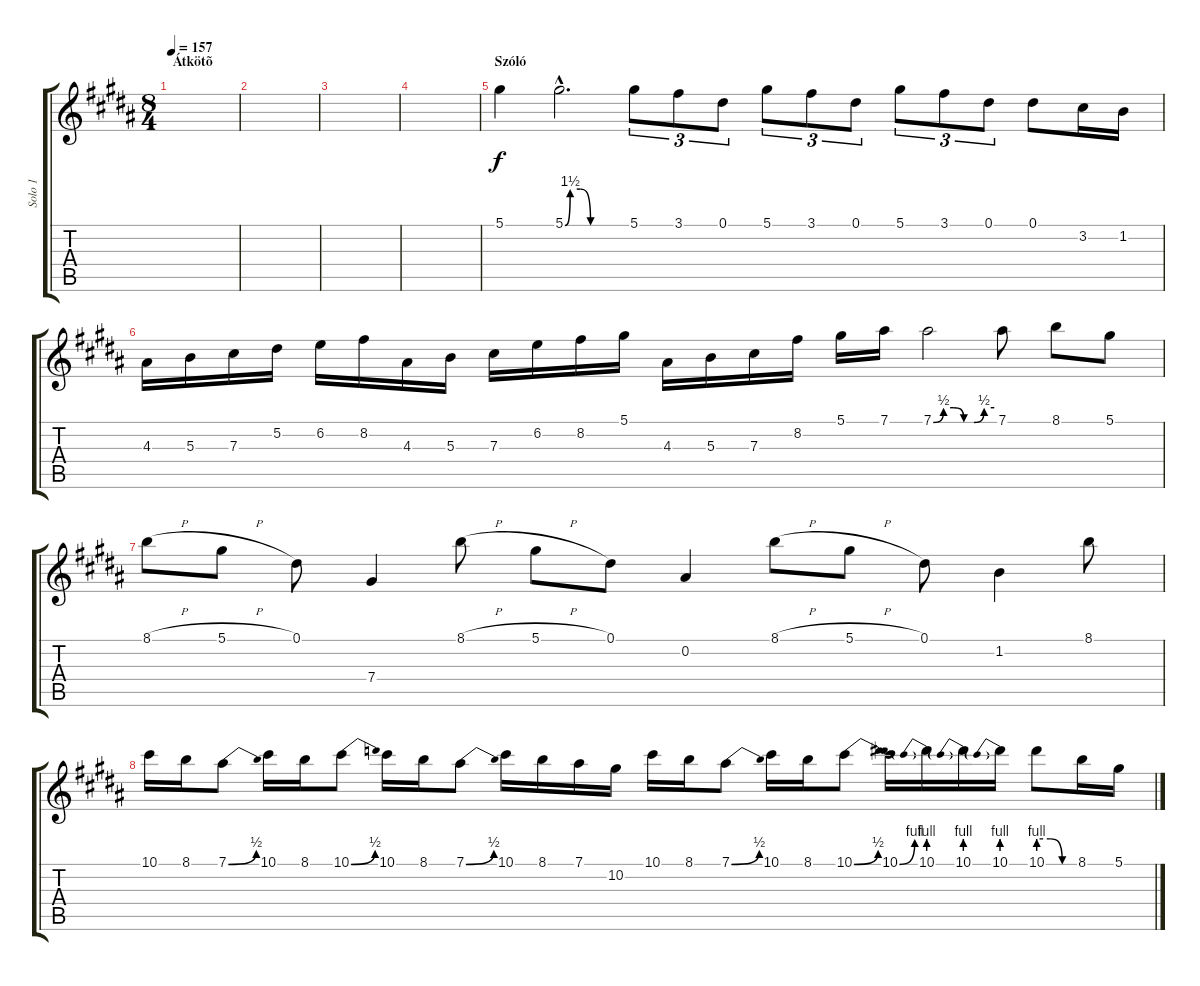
\track ("Solo 1" "Solo 1") {instrument overdrivenguitar}
\staff {score tabs}
\tuning (Eb4 Bb3 Gb3 Db3 Ab2 Eb2) {hide}
\ts (8 4)
\section ("" "Átkötõ")
\tempo 157
\clef g2
\ks g#minor
|
|
|
|
\section ("" "Szóló")
5.1.4 5.1{be (custom 0 0 5 6 15 6 25 0 45 0 60 0) hac}.2{d} 5.1.8{tu (3 2)} 3.1.8{tu (3 2)} 0.1.8{tu (3 2)} 5.1.8{tu (3 2)} 3.1.8{tu (3 2)} 0.1.8{tu (3 2)} 5.1.8{tu (3 2)} 3.1.8{tu (3 2)} 0.1.8{tu (3 2)} 0.1.8 3.2.16 1.2.16 |
4.3.16 5.3.16 7.3.16 5.2.16 6.2.16 8.2.16 4.3.16 5.3.16 7.3.16 6.2.16 8.2.16 5.1.16 4.3.16 5.3.16 7.3.16 8.2.16 5.1.16 7.1.16 7.1{be (custom 0 0 10 2 20 2 30 0 40 0 50 2 60 2)}.2 7.1.8 8.1.8 5.1.8 |
8.1{h}.8 5.1{h}.8 0.1.8 7.4.4 8.1{h}.8 5.1{h}.8 0.1.8 0.2.4 8.1{h}.8 5.1{h}.8 0.1.8 1.2.4 8.1.8 |
10.1.16 8.1.16 7.1{be (bend 0 0 60 2)}.8 10.1.16 8.1.16 10.1{be (bend 0 0 60 2)}.8 10.1.16 8.1.16 7.1{be (bend 0 0 60 2)}.8 10.1.16 8.1.16 7.1.16 10.2.16 10.1.16 8.1.16 7.1{be (bend 0 0 60 2)}.8 10.1.16 8.1.16 10.1{be (bend 0 0 60 2)}.8 10.1{be (bend 0 0 60 4)}.16 10.1{be (prebend 0 4 60 4)}.16 10.1{be (prebend 0 4 60 4)}.16 10.1{be (prebend 0 4 60 4)}.16 10.1{be (custom 0 4 20 4 40 0 60 0)}.8 8.1.16 5.1.16
